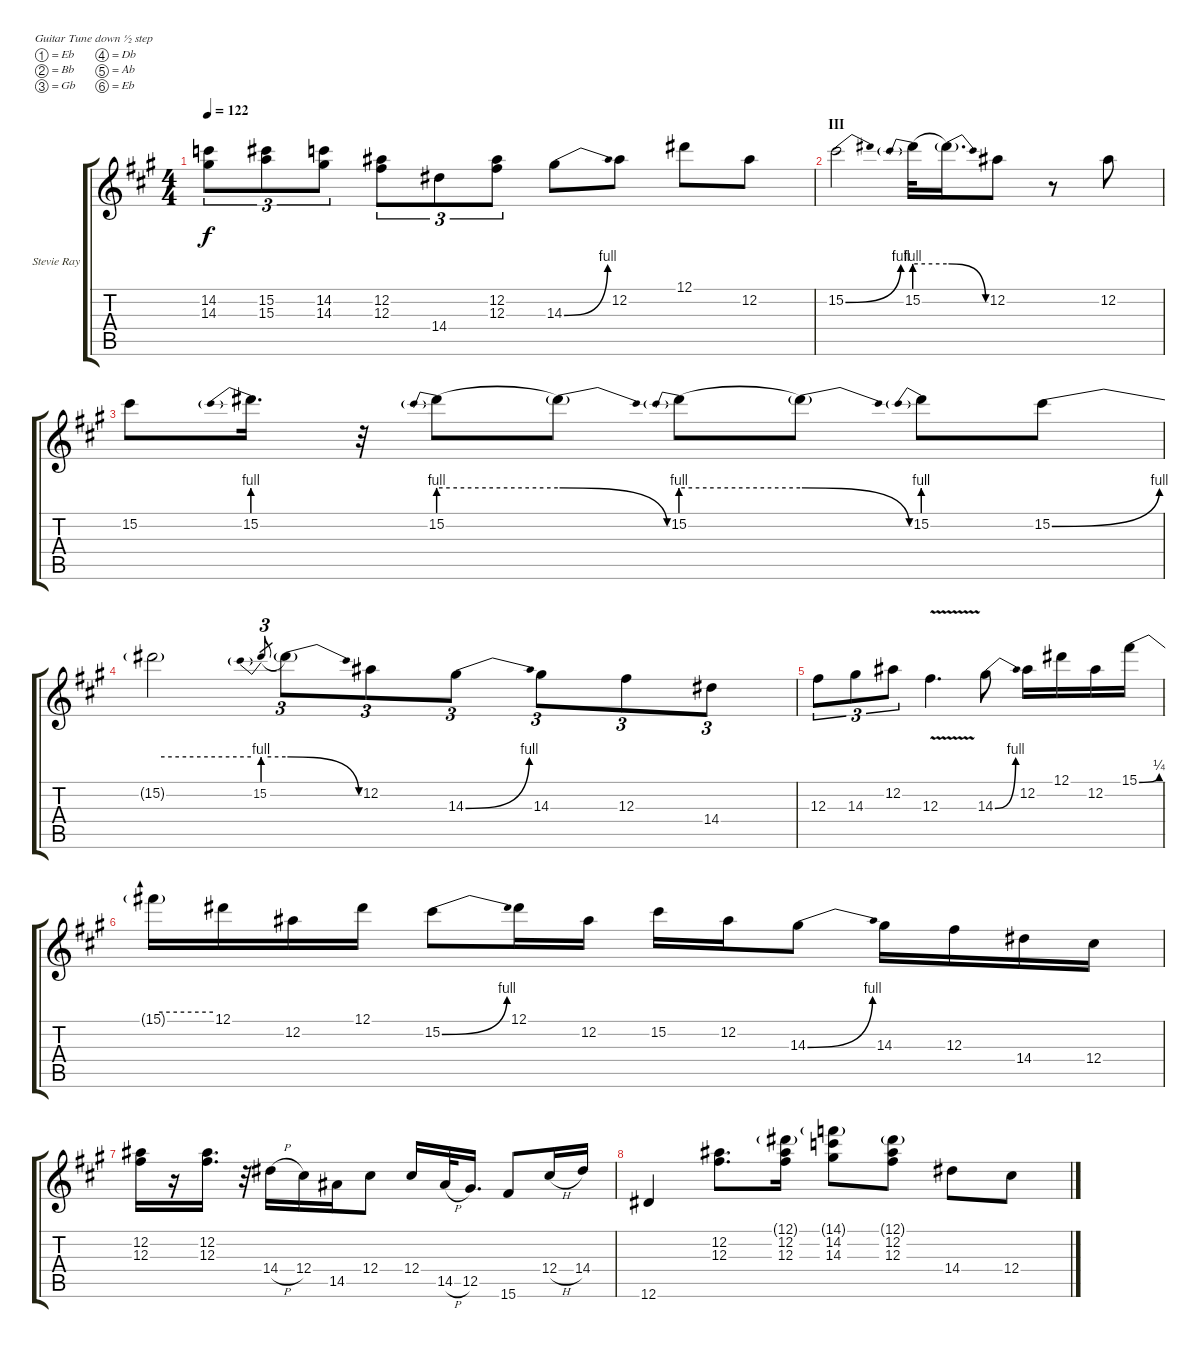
\bracketExtendMode groupsimilarinstruments
\firstSystemTrackNameOrientation horizontal
\otherSystemsTrackNameOrientation horizontal
\track ("Stevie Ray Vaughan - Guitar" "Stevie Ray") {instrument electricguitarclean}
\staff {score tabs}
\tuning (Eb4 Bb3 Gb3 Db3 Ab2 Eb2)
\ts (4 4)
\tempo 122
\clef g2
\scale
0.333333
\ks a
(14.2 14.3).8{tu (3 2) dy f} (15.2 15.3).8{tu (3 2)} (14.2 14.3).8{tu (3 2)} (12.2 12.3).8{tu (3 2)} 14.4.8{tu (3 2)} (12.2 12.3).8{tu (3 2)} 14.3{be (bend 0 0 60 4)}.8 12.2.8 12.1.8 12.2.8 |
\section ("" "III")
\scale
0.333333 15.2{be (bend 0 0 60 4)}.2 15.2{be (prebend 0 4 60 4)}.32 15.2{be (release 0 4 0.6 0) t}.16{d} 12.2.8 r.8 12.2.8 |
\scale
0.333333 15.2.8 15.2{be (prebend 0 4 60 4)}.16{d} r.32 15.2{be (prebend 0 4 60 4)}.8 15.2{be (release 0 4 0.6 0) t}.8 15.2{be (prebend 0 4 60 4)}.8 15.2{be (release 0 4 0.6 0) t}.8 15.2{be (prebend 0 4 60 4)}.8 15.2{be (bend 0 0 60 4)}.8 |
\scale
0.333333 15.2{be (hold 0 4 60 4) t}.2 15.2{be (prebend 0 4 60 4)}.8{tu (3 2) gr} 15.2{be (release 0 4 0.6 0) t}.8{tu (3 2)} 12.2.8{tu (3 2)} 14.3{be (bend 0 0 60 4)}.8{tu (3 2)} 14.3.8{tu (3 2)} 12.3.8{tu (3 2)} 14.4.8{tu (3 2)} |
\scale
0.333333 12.3.8{tu (3 2)} 14.3.8{tu (3 2)} 12.2.8{tu (3 2)} 12.3{v}.4{d} 14.3{be (bend 0 0 60 4)}.8 12.2.16 12.1.16 12.2.16 15.1{be (bend 0 0 60 1)}.16 |
\scale
0.333333 15.1{be (hold 0 1 60 1) t}.16 12.1.16 12.2.16 12.1.16 15.2{be (bend 0 0 60 4)}.8 12.1.16 12.2.16 15.2.16 12.2.16 14.3{be (bend 0 0 60 4)}.8 14.3.16 12.3.16 14.4.16 12.4.16 |
\scale
0.333333 (12.2 12.3).16 r.16 (12.2 12.3).16{d} r.32 14.4{h}.16 12.4.16 14.5.16 12.4.8 12.4.16 14.5{h}.32 12.5.16{d} 15.6.8 12.4{h}.16 14.4.16 |
\scale
0.333333 12.6.4 (12.2 12.3).8{d} (12.2 12.3 12.1{g}).16 (14.2 14.3 14.1{g}).8 (12.2 12.3 12.1{g}).8 14.4.8 12.4.8
